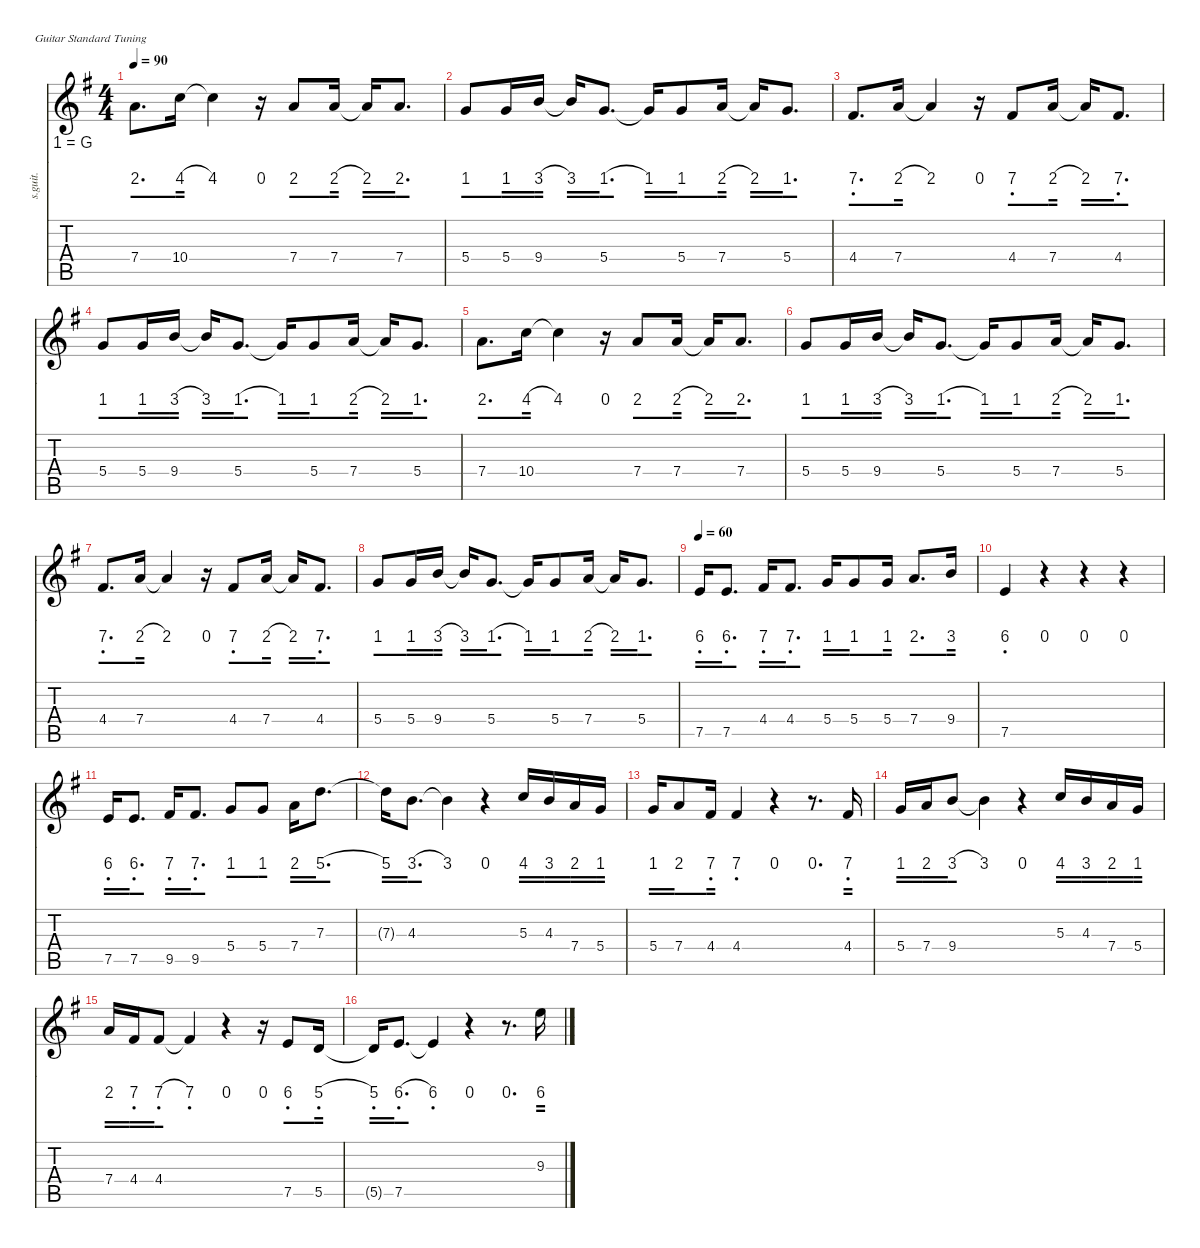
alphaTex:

\defaultSystemsLayout 4
\hideDynamics
\bracketExtendMode nobrackets
\track ("Steel Guitar" "s.guit.") {defaultSystemsLayout 4 instrument acousticguitarsteel}
\staff {score tabs numbered}
\tuning (E4 B3 G3 D3 A2 E2)
\ts (4 4)
\tempo 90
\clef g2
\ks g
7.4{acc forcenatural}.8{d dy mf instrument acousticguitarsteel} 10.4{acc forcenatural}.16 10.4{t acc forcenatural}.4 r.16 7.4{acc forcenatural}.8 7.4{acc forcenatural}.16 7.4{t acc forcenatural}.16 7.4{acc forcenatural}.8{d} |
5.4{acc forcenatural}.8 5.4{acc forcenatural}.16 9.4{acc forcenatural}.16 9.4{t acc forcenatural}.16 5.4{acc forcenatural}.8{d} 5.4{t acc forcenatural}.16 5.4{acc forcenatural}.8 7.4{acc forcenatural}.16 7.4{t acc forcenatural}.16 5.4{acc forcenatural}.8{d} |
4.4{acc #}.8{d} 7.4{acc forcenatural}.16 7.4{t acc forcenatural}.4 r.16 4.4{acc #}.8 7.4{acc forcenatural}.16 7.4{t acc forcenatural}.16 4.4{acc #}.8{d} |
5.4{acc forcenatural}.8 5.4{acc forcenatural}.16 9.4{acc forcenatural}.16 9.4{t acc forcenatural}.16 5.4{acc forcenatural}.8{d} 5.4{t acc forcenatural}.16 5.4{acc forcenatural}.8 7.4{acc forcenatural}.16 7.4{t acc forcenatural}.16 5.4{acc forcenatural}.8{d} |
7.4{acc forcenatural}.8{d} 10.4{acc forcenatural}.16 10.4{t acc forcenatural}.4 r.16 7.4{acc forcenatural}.8 7.4{acc forcenatural}.16 7.4{t acc forcenatural}.16 7.4{acc forcenatural}.8{d} |
5.4{acc forcenatural}.8 5.4{acc forcenatural}.16 9.4{acc forcenatural}.16 9.4{t acc forcenatural}.16 5.4{acc forcenatural}.8{d} 5.4{t acc forcenatural}.16 5.4{acc forcenatural}.8 7.4{acc forcenatural}.16 7.4{t acc forcenatural}.16 5.4{acc forcenatural}.8{d} |
4.4{acc #}.8{d} 7.4{acc forcenatural}.16 7.4{t acc forcenatural}.4 r.16 4.4{acc #}.8 7.4{acc forcenatural}.16 7.4{t acc forcenatural}.16 4.4{acc #}.8{d} |
5.4{acc forcenatural}.8 5.4{acc forcenatural}.16 9.4{acc forcenatural}.16 9.4{t acc forcenatural}.16 5.4{acc forcenatural}.8{d} 5.4{t acc forcenatural}.16 5.4{acc forcenatural}.8 7.4{acc forcenatural}.16 7.4{t acc forcenatural}.16 5.4{acc forcenatural}.8{d} |
\tempo 60
7.5{acc forcenatural}.16 7.5{acc forcenatural}.8{d} 4.4{acc #}.16 4.4{acc #}.8{d} 5.4{acc forcenatural}.16 5.4{acc forcenatural}.8 5.4{acc forcenatural}.16 7.4{acc forcenatural}.8{d} 9.4{acc forcenatural}.16 |
7.5{acc forcenatural}.4 r.4 r.4 r.4 |
7.5{acc forcenatural}.16 7.5{acc forcenatural}.8{d} 9.5{acc #}.16 9.5{acc #}.8{d} 5.4{acc forcenatural}.8 5.4{acc forcenatural}.8 7.4{acc forcenatural}.16 7.3{acc forcenatural}.8{d} |
7.3{t acc forcenatural}.16 4.3{acc forcenatural}.8{d} 4.3{t acc forcenatural}.4 r.4 5.3{acc forcenatural}.16 4.3{acc forcenatural}.16 7.4{acc forcenatural}.16 5.4{acc forcenatural}.16 |
5.4{acc forcenatural}.16 7.4{acc forcenatural}.8 4.4{acc #}.16 4.4{acc #}.4 r.4 r.8{d} 4.4{acc #}.16 |
5.4{acc forcenatural}.16 7.4{acc forcenatural}.16 9.4{acc forcenatural}.8 9.4{t acc forcenatural}.4 r.4 5.3{acc forcenatural}.16 4.3{acc forcenatural}.16 7.4{acc forcenatural}.16 5.4{acc forcenatural}.16 |
7.4{acc forcenatural}.16 4.4{acc #}.16 4.4{acc #}.8 4.4{t acc #}.4 r.4 r.16 7.5{acc forcenatural}.8 5.5{acc forcenatural}.16 |
5.5{t acc forcenatural}.16 7.5{acc forcenatural}.8{d} 7.5{t acc forcenatural}.4 r.4 r.8{d} 9.3{acc forcenatural}.16
